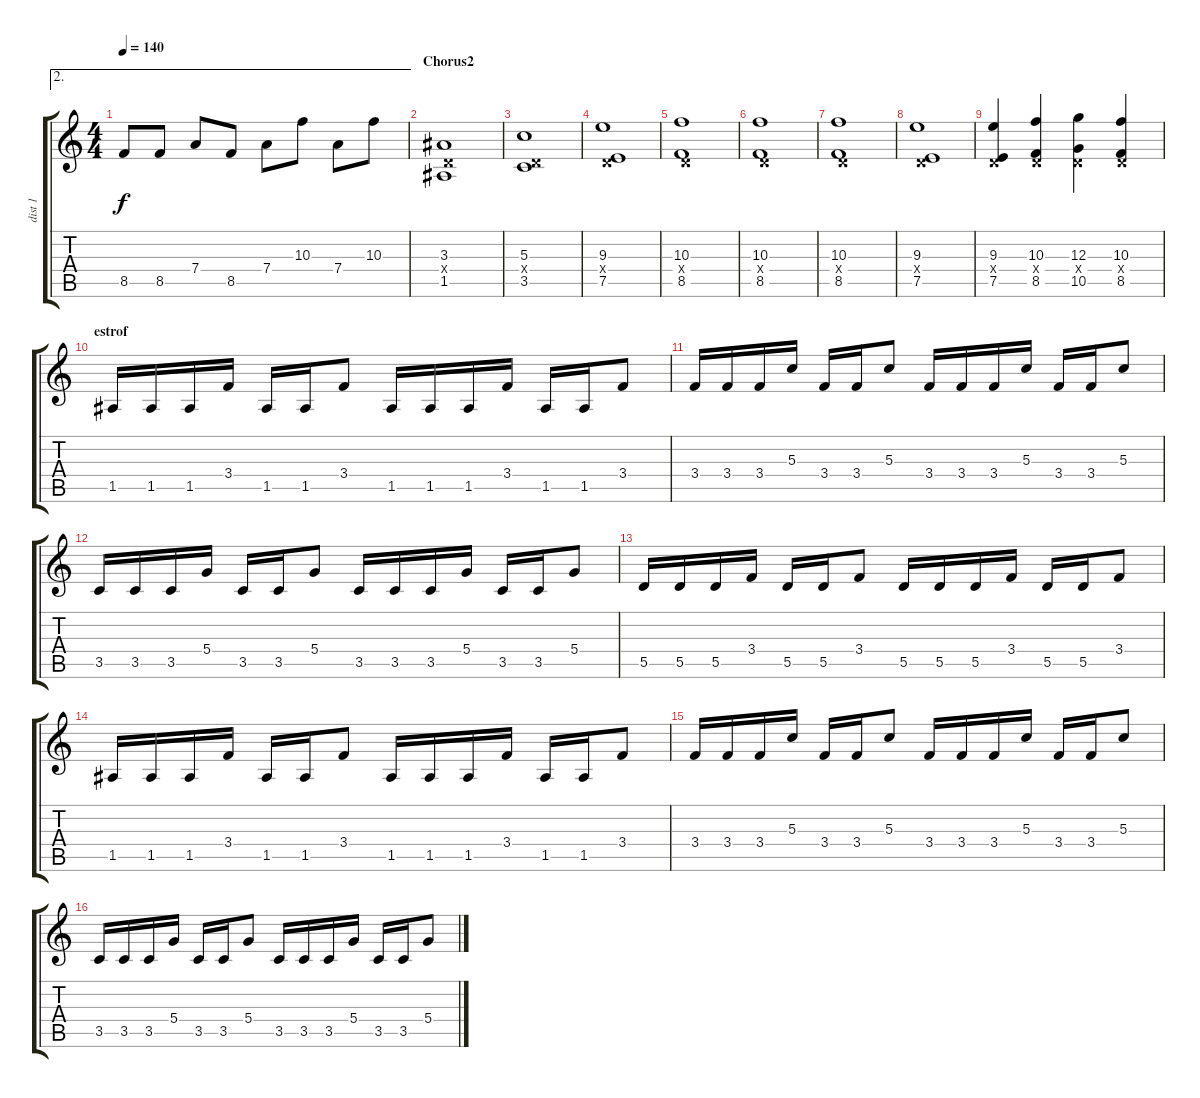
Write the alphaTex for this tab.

\track ("dist 1" "dist 1") {instrument distortionguitar}
\staff {score tabs}
\tuning (E4 B3 G3 D3 A2 D2) {hide}
\ae 2
\ts (4 4)
\tempo 140
\clef g2
\ks c
8.5.8{dy f} 8.5.8 7.4.8 8.5.8 7.4.8 10.3.8 7.4.8 10.3.8 |
\section ("" "Chorus2")
(3.3 0.4{x} 1.5).1 |
(5.3 0.4{x} 3.5).1 |
(9.3 0.4{x} 7.5).1 |
(10.3 0.4{x} 8.5).1 |
(10.3 0.4{x} 8.5).1 |
(10.3 0.4{x} 8.5).1 |
(9.3 0.4{x} 7.5).1 |
(9.3 0.4{x} 7.5).4 (10.3 0.4{x} 8.5).4 (12.3 0.4{x} 10.5).4 (10.3 0.4{x} 8.5).4 |
\section ("" "estrof")
1.5.16 1.5.16 1.5.16 3.4.16 1.5.16 1.5.16 3.4.8 1.5.16 1.5.16 1.5.16 3.4.16 1.5.16 1.5.16 3.4.8 |
3.4.16 3.4.16 3.4.16 5.3.16 3.4.16 3.4.16 5.3.8 3.4.16 3.4.16 3.4.16 5.3.16 3.4.16 3.4.16 5.3.8 |
3.5.16 3.5.16 3.5.16 5.4.16 3.5.16 3.5.16 5.4.8 3.5.16 3.5.16 3.5.16 5.4.16 3.5.16 3.5.16 5.4.8 |
5.5.16 5.5.16 5.5.16 3.4.16 5.5.16 5.5.16 3.4.8 5.5.16 5.5.16 5.5.16 3.4.16 5.5.16 5.5.16 3.4.8 |
1.5.16 1.5.16 1.5.16 3.4.16 1.5.16 1.5.16 3.4.8 1.5.16 1.5.16 1.5.16 3.4.16 1.5.16 1.5.16 3.4.8 |
3.4.16 3.4.16 3.4.16 5.3.16 3.4.16 3.4.16 5.3.8 3.4.16 3.4.16 3.4.16 5.3.16 3.4.16 3.4.16 5.3.8 |
3.5.16 3.5.16 3.5.16 5.4.16 3.5.16 3.5.16 5.4.8 3.5.16 3.5.16 3.5.16 5.4.16 3.5.16 3.5.16 5.4.8
